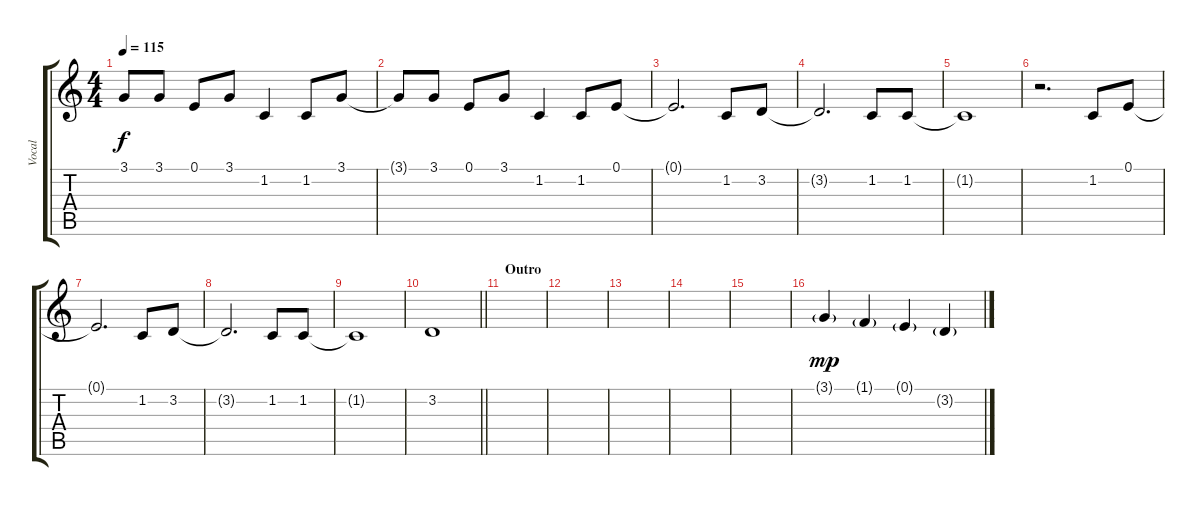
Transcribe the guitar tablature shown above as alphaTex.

\track ("Vocal" "Vocal") {instrument oboe}
\staff {score tabs}
\tuning (E4 B3 G3 D3 A2 E2) {hide}
\ts (4 4)
\tempo 115
\clef g2
\ks c
3.1{t}.8{dy f} 3.1.8 0.1.8 3.1.8 1.2.4 1.2.8 3.1.8 |
3.1{t}.8 3.1.8 0.1.8 3.1.8 1.2.4 1.2.8 0.1.8 |
0.1{t}.2{d} 1.2.8 3.2.8 |
3.2{t}.2{d} 1.2.8 1.2.8 |
1.2{t}.1 |
r.2{d} 1.2.8 0.1.8 |
0.1{t}.2{d} 1.2.8 3.2.8 |
3.2{t}.2{d} 1.2.8 1.2.8 |
1.2{t}.1 |
\barLineRight lightlight
3.2.1 |
\section ("" "Outro")
|
|
|
|
|
3.1{g}.4{dy mp} 1.1{g}.4 0.1{g}.4 3.2{g}.4
